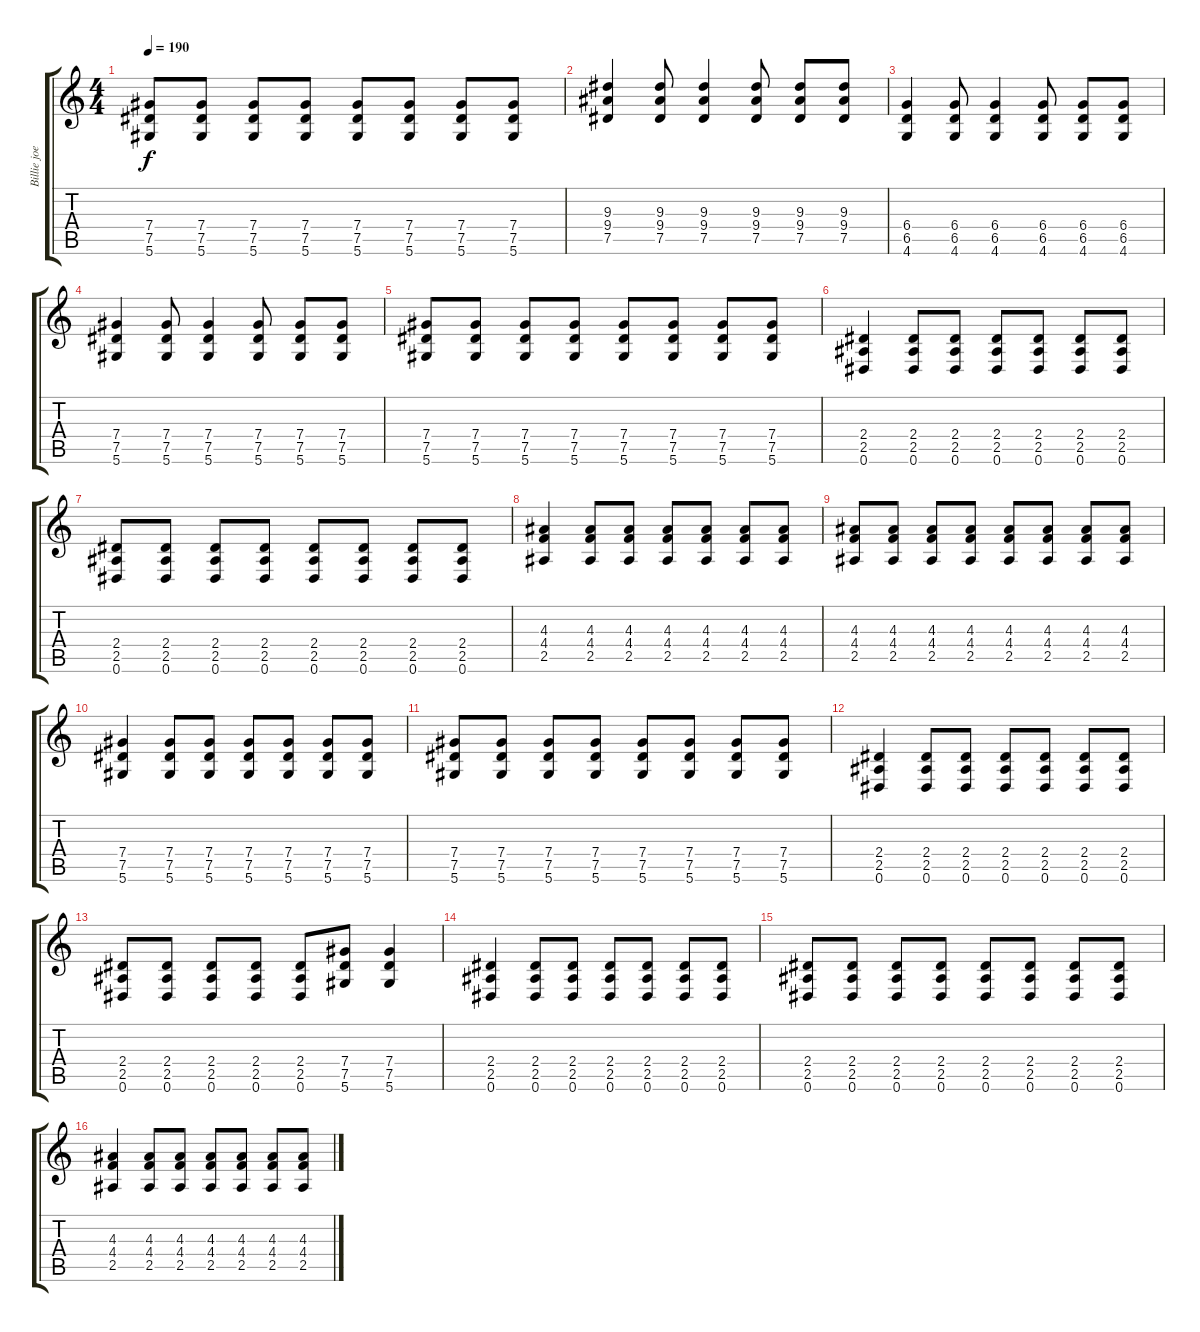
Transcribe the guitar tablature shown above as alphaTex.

\track ("Billie joe" "Billie joe") {instrument distortionguitar}
\staff {score tabs}
\tuning (Eb4 Bb3 Gb3 Db3 Ab2 Eb2) {hide}
\ts (4 4)
\tempo 190
\clef g2
\ks c
(7.4 7.5 5.6).8{dy f} (7.4 7.5 5.6).8 (7.4 7.5 5.6).8 (7.4 7.5 5.6).8 (7.4 7.5 5.6).8 (7.4 7.5 5.6).8 (7.4 7.5 5.6).8 (7.4 7.5 5.6).8 |
(9.3 9.4 7.5).4 (9.3 9.4 7.5).8 (9.3 9.4 7.5).4 (9.3 9.4 7.5).8 (9.3 9.4 7.5).8 (9.3 9.4 7.5).8 |
(6.4 6.5 4.6).4 (6.4 6.5 4.6).8 (6.4 6.5 4.6).4 (6.4 6.5 4.6).8 (6.4 6.5 4.6).8 (6.4 6.5 4.6).8 |
(7.4 7.5 5.6).4 (7.4 7.5 5.6).8 (7.4 7.5 5.6).4 (7.4 7.5 5.6).8 (7.4 7.5 5.6).8 (7.4 7.5 5.6).8 |
(7.4 7.5 5.6).8 (7.4 7.5 5.6).8 (7.4 7.5 5.6).8 (7.4 7.5 5.6).8 (7.4 7.5 5.6).8 (7.4 7.5 5.6).8 (7.4 7.5 5.6).8 (7.4 7.5 5.6).8 |
(2.4 2.5 0.6).4 (2.4 2.5 0.6).8 (2.4 2.5 0.6).8 (2.4 2.5 0.6).8 (2.4 2.5 0.6).8 (2.4 2.5 0.6).8 (2.4 2.5 0.6).8 |
(2.4 2.5 0.6).8 (2.4 2.5 0.6).8 (2.4 2.5 0.6).8 (2.4 2.5 0.6).8 (2.4 2.5 0.6).8 (2.4 2.5 0.6).8 (2.4 2.5 0.6).8 (2.4 2.5 0.6).8 |
(4.3 4.4 2.5).4 (4.3 4.4 2.5).8 (4.3 4.4 2.5).8 (4.3 4.4 2.5).8 (4.3 4.4 2.5).8 (4.3 4.4 2.5).8 (4.3 4.4 2.5).8 |
(4.3 4.4 2.5).8 (4.3 4.4 2.5).8 (4.3 4.4 2.5).8 (4.3 4.4 2.5).8 (4.3 4.4 2.5).8 (4.3 4.4 2.5).8 (4.3 4.4 2.5).8 (4.3 4.4 2.5).8 |
(7.4 7.5 5.6).4 (7.4 7.5 5.6).8 (7.4 7.5 5.6).8 (7.4 7.5 5.6).8 (7.4 7.5 5.6).8 (7.4 7.5 5.6).8 (7.4 7.5 5.6).8 |
(7.4 7.5 5.6).8 (7.4 7.5 5.6).8 (7.4 7.5 5.6).8 (7.4 7.5 5.6).8 (7.4 7.5 5.6).8 (7.4 7.5 5.6).8 (7.4 7.5 5.6).8 (7.4 7.5 5.6).8 |
(2.4 2.5 0.6).4 (2.4 2.5 0.6).8 (2.4 2.5 0.6).8 (2.4 2.5 0.6).8 (2.4 2.5 0.6).8 (2.4 2.5 0.6).8 (2.4 2.5 0.6).8 |
(2.4 2.5 0.6).8 (2.4 2.5 0.6).8 (2.4 2.5 0.6).8 (2.4 2.5 0.6).8 (2.4 2.5 0.6).8 (7.4 7.5 5.6).8 (7.4 7.5 5.6).4 |
(2.4 2.5 0.6).4 (2.4 2.5 0.6).8 (2.4 2.5 0.6).8 (2.4 2.5 0.6).8 (2.4 2.5 0.6).8 (2.4 2.5 0.6).8 (2.4 2.5 0.6).8 |
(2.4 2.5 0.6).8 (2.4 2.5 0.6).8 (2.4 2.5 0.6).8 (2.4 2.5 0.6).8 (2.4 2.5 0.6).8 (2.4 2.5 0.6).8 (2.4 2.5 0.6).8 (2.4 2.5 0.6).8 |
(4.3 4.4 2.5).4 (4.3 4.4 2.5).8 (4.3 4.4 2.5).8 (4.3 4.4 2.5).8 (4.3 4.4 2.5).8 (4.3 4.4 2.5).8 (4.3 4.4 2.5).8
